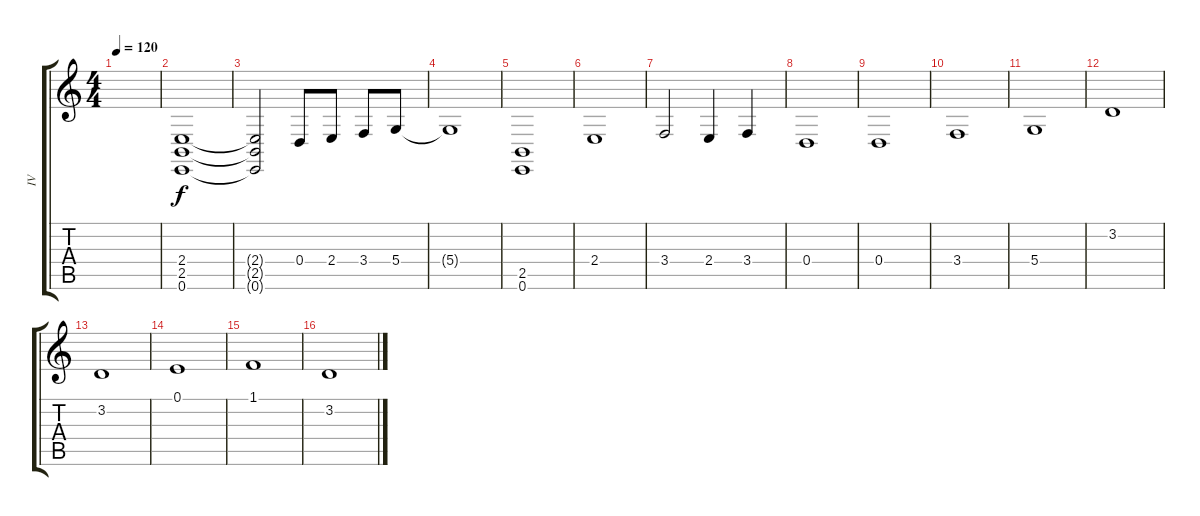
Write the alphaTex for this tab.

\track ("IV" "IV") {instrument tremolostrings}
\staff {score tabs}
\tuning (E4 B3 G3 D3 A2 E2) {hide}
\ts (4 4)
\tempo 120
\clef g2
\ks c
|
(2.4 2.5 0.6).1 |
(2.4{t} 2.5{t} 0.6{t}).2 0.4.8 2.4.8 3.4.8 5.4.8 |
5.4{t}.1 |
(2.5 0.6).1 |
2.4.1 |
3.4.2 2.4.4 3.4.4 |
0.4.1 |
0.4.1 |
3.4.1 |
5.4.1 |
3.2.1 |
3.2.1 |
0.1.1 |
1.1.1 |
3.2.1
